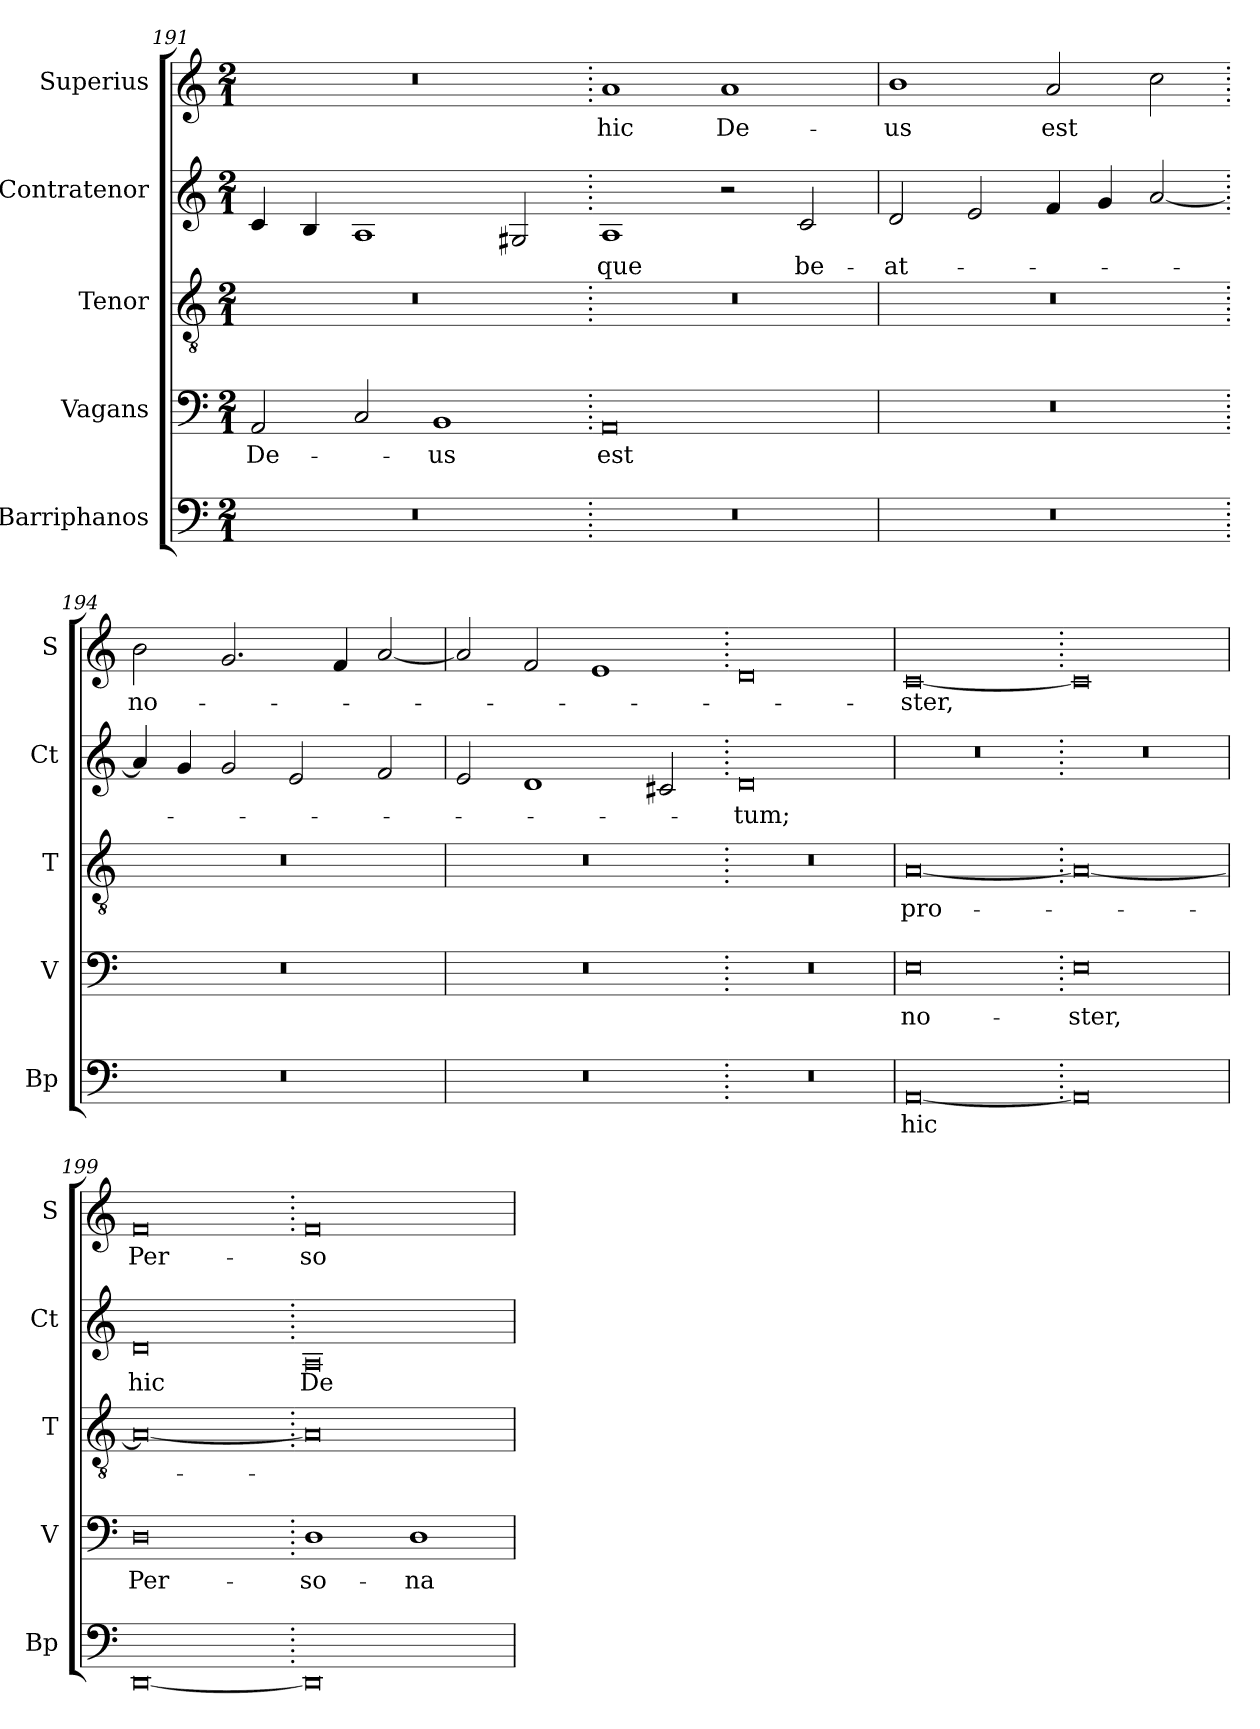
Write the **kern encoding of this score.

**kern	**text	**kern	**text	**kern	**text	**kern	**text	**kern	**text
*part5	*part5	*part4	*part4	*part3	*part3	*part2	*part2	*part1	*part1
*staff5	*staff5	*staff4	*staff4	*staff3	*staff3	*staff2	*staff2	*staff1	*staff1
*I"Barriphanos	*	*I"Vagans	*	*I"Tenor	*	*I"Contratenor	*	*I"Superius	*
*I'Bp	*	*I'V	*	*I'T	*	*I'Ct	*	*I'S	*
*clefF4	*	*clefF4	*	*clefGv2	*	*clefG2	*	*clefG2	*
*k[]	*	*k[]	*	*k[]	*	*k[]	*	*k[]	*
*M2/1	*	*M2/1	*	*M2/1	*	*M2/1	*	*M2/1	*
=191	=191	=191	=191	=191	=191	=191	=191	=191	=191
0r	.	2AA/	De-	0r	.	4c/	.	0r	.
.	.	.	.	.	.	4B/	.	.	.
.	.	2C/	.	.	.	1A	.	.	.
.	.	1BB	-us	.	.	.	.	.	.
.	.	.	.	.	.	2G#X/	.	.	.
=192.	=192.	=192.	=192.	=192.	=192.	=192.	=192.	=192.	=192.
0r	.	0AA	est	0r	.	1A	-que	1a	hic
.	.	.	.	.	.	2r	.	1a	De-
.	.	.	.	.	.	2c/	be-	.	.
=193	=193	=193	=193	=193	=193	=193	=193	=193	=193
0r	.	0r	.	0r	.	2d/	-at-	1b	-us
.	.	.	.	.	.	2e/	.	.	.
.	.	.	.	.	.	4f/	.	2a/	est
.	.	.	.	.	.	4g/	.	.	.
.	.	.	.	.	.	[2a/	.	2cc\	.
=194.	=194.	=194.	=194.	=194.	=194.	=194.	=194.	=194.	=194.
0r	.	0r	.	0r	.	4a/]	.	2b\	no-
.	.	.	.	.	.	4g/	.	.	.
.	.	.	.	.	.	2g/	.	2.g/	.
.	.	.	.	.	.	2e/	.	.	.
.	.	.	.	.	.	.	.	4f/	.
.	.	.	.	.	.	2f/	.	[2a/	.
=195	=195	=195	=195	=195	=195	=195	=195	=195	=195
0r	.	0r	.	0r	.	2e/	.	2a/]	.
.	.	.	.	.	.	1d	.	2f/	.
.	.	.	.	.	.	.	.	1e	.
.	.	.	.	.	.	2c#X/	.	.	.
=196.	=196.	=196.	=196.	=196.	=196.	=196.	=196.	=196.	=196.
0r	.	0r	.	0r	.	0d	-tum;	0d	.
=197	=197	=197	=197	=197	=197	=197	=197	=197	=197
[0AA	hic	0E	no-	[0A	pro-	0r	.	[0c	-ster,
=198.	=198.	=198.	=198.	=198.	=198.	=198.	=198.	=198.	=198.
0AA]	.	0E	-ster,	0A_	.	0r	.	0c]	.
=199	=199	=199	=199	=199	=199	=199	=199	=199	=199
[0DD	.	0D	Per-	0A_	.	0d	hic	0f	Per-
=200.	=200.	=200.	=200.	=200.	=200.	=200.	=200.	=200.	=200.
0DD]	.	1D	-so-	0A]	.	0A	De-	0f	-so-
.	.	1D	-na-	.	.	.	.	.	.
=	=	=	=	=	=	=	=	=	=
*-	*-	*-	*-	*-	*-	*-	*-	*-	*-
